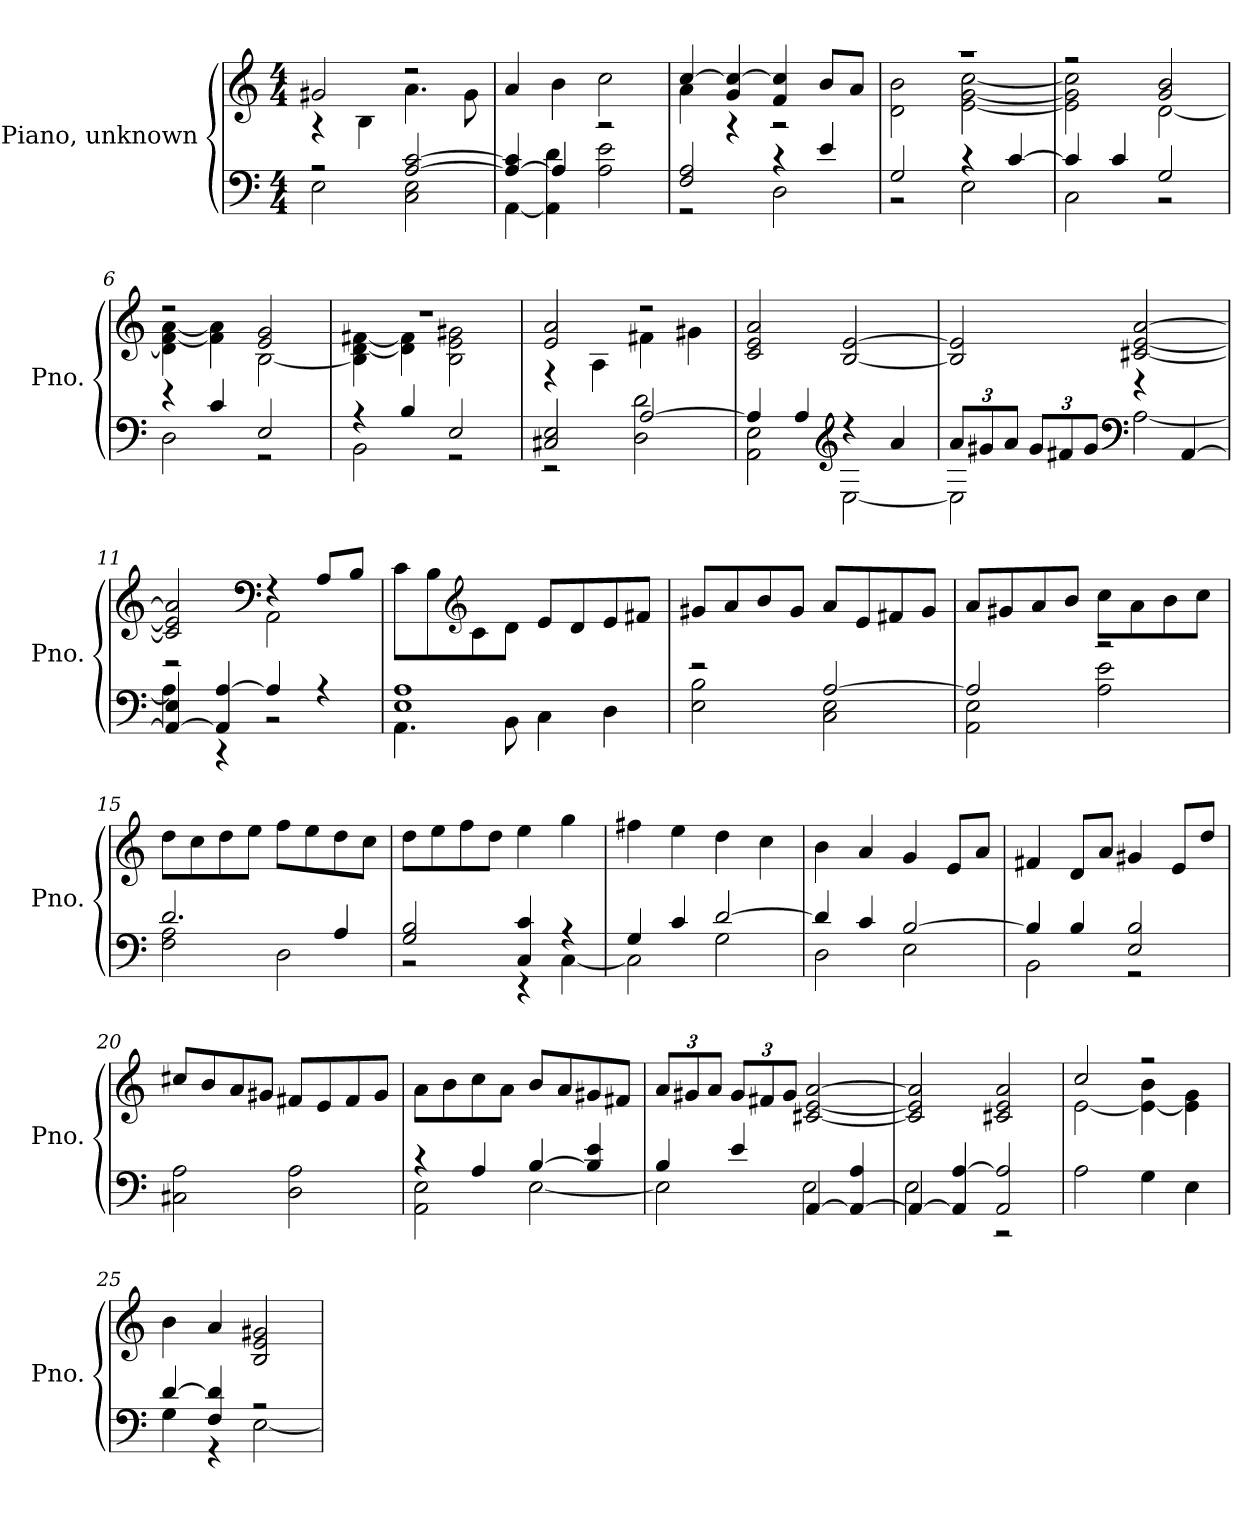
**kern	**kern
*part1	*part1
*staff2	*staff1
*I"Piano, unknown	*
*I'Pno.	*
*clefF4	*clefG2
*k[]	*k[]
*M4/4	*M4/4
*MM146	*MM146
=1	=1
*^	*^
2r	2E\	2g#X/	4r
.	.	.	4B\
[2A/ [2c/	2C\ 2E\	2r	4.a\
.	.	.	8g#\
*	*	*v	*v
=2	=2	=2
4A/_ 4c/]	[4AA\	4a/
4A/]	4AA\] 4d\	4b\
2r	2A\ 2e\	2cc\
=3	=3	=3
*	*	*^
2F/ 2A/	2r	[4cc/	4a\
.	.	4g/ 4cc/_	4r
4r	2D\	4f/ 4cc/]	2r
4e/	.	8b/L	.
.	.	8a/J	.
=4	=4	=4	=4
2G/	2r	1r	2d\ 2b\
4r	2E\	.	[2e\ [2g\ [2cc\
[4c/	.	.	.
=5	=5	=5	=5
4c/]	2C\	2r	2e\] 2g\] 2cc\]
4c/	.	.	.
2G/	2r	2g/ 2b/	[2d\
=6	=6	=6	=6
4r	2D\	2r	4d\] [4f\ [4a\
4c/	.	.	4f\] 4a\]
2E/	2r	2e/ 2g/	[2B\
=7	=7	=7	=7
4r	2BB\	1r	4B\] [4d\ [4f#X\
4B/	.	.	4d\] 4f#\]
2E/	2r	.	2B\ 2e\ 2g#X\
!!LO:LB:g=z	!!
=8	=8	=8	=8
2C#X/ 2E/	2r	2e/ 2a/	4r
.	.	.	4A\
[2A/	2D\ 2d\	2r	4f#X\
.	.	.	4g#X\
*	*	*v	*v
=9	=9	=9
4A/]	2AA\ 2E\	2c/ 2e/ 2a/
4A/	.	.
*clefG2	*	*
4r	[2E\	[2B/ [2e/
4a/	.	.
=10	=10	=10
*Xbrackettup	*	*
12a/L	2E\]	2B/] 2e/]
12g#X/	.	.
12a/J	.	.
12g#/L	.	.
12f#X/	.	.
12g#/J	.	.
*clefF4	*	*
4r	[2A\	[2c#X/ [2e/ [2a/
[4AA/	.	.
=11	=11	=11
*	*	*^
4AA/_ 4E/	4A\]	2c#/] 2e/] 2a/]	2r
4AA/] [4A/	4r	.	.
*	*	*clefF4	*
4A/]	2r	4r	2AA\
4r	.	8A/L	.
.	.	8B/J	.
*	*	*v	*v
=12	=12	=12
1E 1A	4.AA\	8c\L
.	.	8B\
*	*	*clefG2
.	.	8c\
.	8BB\	8d\J
.	4C\	8e/L
.	.	8d/
.	4D\	8e/
.	.	8f#X/J
!!LO:LB:g=z
=13	=13	=13
2r	2E\ 2B\	8g#X/L
.	.	8a/
.	.	8b/
.	.	8g#/J
[2A/	2C\ 2E\	8a/L
.	.	8e/
.	.	8f#X/
.	.	8g#/J
=14	=14	=14
2A/]	2AA\ 2E\	8a/L
.	.	8g#X/
.	.	8a/
.	.	8b/J
2r	2A\ 2e\	8cc\L
.	.	8a\
.	.	8b\
.	.	8cc\J
=15	=15	=15
2.d/	2F\ 2A\	8dd\L
.	.	8cc\
.	.	8dd\
.	.	8ee\J
.	2D\	8ff\L
.	.	8ee\
4A/	.	8dd\
.	.	8cc\J
=16	=16	=16
2G/ 2B/	2r	8dd\L
.	.	8ee\
.	.	8ff\
.	.	8dd\J
4C/ 4c/	4r	4ee\
4r	[4C\	4gg\
=17	=17	=17
4G/	2C\]	4ff#X\
4c/	.	4ee\
[2d/	2G\	4dd\
.	.	4cc\
!!LO:LB:g=z
=18	=18	=18
4d/]	2D\	4b\
4c/	.	4a/
[2B/	2E\	4g/
.	.	8e/L
.	.	8a/J
=19	=19	=19
4B/]	2BB\	4f#X/
4B/	.	8d/L
.	.	8a/J
2E/ 2B/	2r	4g#X/
.	.	8e/L
.	.	8dd/J
*v	*v	*
=20	=20
2C#X\ 2A\	8cc#X/L
.	8b/
.	8a/
.	8g#X/J
2D\ 2A\	8f#X/L
.	8e/
.	8f#/
.	8g#/J
=21	=21
*^	*
4r	2AA\ 2E\	8a\L
.	.	8b\
4A/	.	8cc\
.	.	8a\J
[4B/	[2E\	8b/L
.	.	8a/
4B/] 4e/	.	8g#X/
.	.	8f#X/J
=22	=22	=22
*	*	*Xbrackettup
4B/	2E\]	12a/L
.	.	12g#X/
.	.	12a/J
4e/	.	12g#/L
.	.	12f#X/
.	.	12g#/J
[4AA/	2E\	[2c#X/ [2e/ [2a/
4AA/_ 4A/	.	.
!!LO:LB:g=z
=23	=23	=23
4AA/_	2E\	2c#/] 2e/] 2a/]
4AA/] [4A/	.	.
2AA/ 2A/]	2r	2c#X/ 2e/ 2a/
*v	*v	*
=24	=24
*	*^
2A\	2cc/	[2e\
4G\	2r	4e\_ 4b\
4E\	.	4e\] 4g\
*	*v	*v
=25	=25
*^	*
[4d/	4G\	4b\
4F/ 4d/]	4r	4a/
2r	[2E\	2B/ 2e/ 2g#X/
*v	*v	*
=	=
*-	*-
